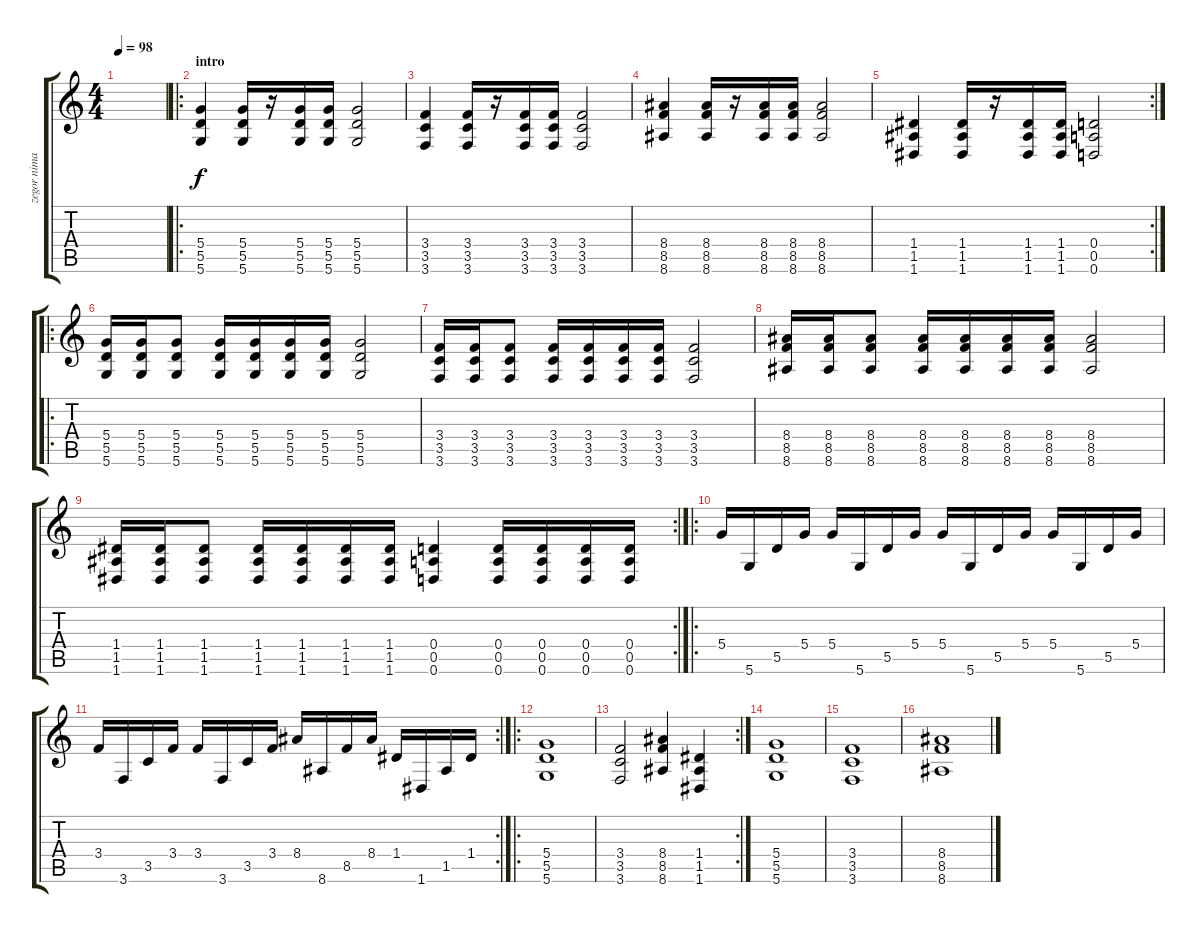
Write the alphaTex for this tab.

\track ("zegor nimajinb" "zegor nima") {instrument distortionguitar}
\staff {score tabs}
\tuning (E4 B3 G3 D3 A2 D2) {hide}
\ts (4 4)
\tempo 98
\clef g2
\ks c
|
\ro
\section ("" "intro")
(5.4 5.5 5.6).4 (5.4 5.5 5.6).16 r.16 (5.4 5.5 5.6).16 (5.4 5.5 5.6).16 (5.4 5.5 5.6).2 |
(3.4 3.5 3.6).4 (3.4 3.5 3.6).16 r.16 (3.4 3.5 3.6).16 (3.4 3.5 3.6).16 (3.4 3.5 3.6).2 |
(8.4 8.5 8.6).4 (8.4 8.5 8.6).16 r.16 (8.4 8.5 8.6).16 (8.4 8.5 8.6).16 (8.4 8.5 8.6).2 |
\rc 2
(1.4 1.5 1.6).4 (1.4 1.5 1.6).16 r.16 (1.4 1.5 1.6).16 (1.4 1.5 1.6).16 (0.4 0.5 0.6).2 |
\ro
(5.4 5.5 5.6).16 (5.4 5.5 5.6).16 (5.4 5.5 5.6).8 (5.4 5.5 5.6).16 (5.4 5.5 5.6).16 (5.4 5.5 5.6).16 (5.4 5.5 5.6).16 (5.4 5.5 5.6).2 |
(3.4 3.5 3.6).16 (3.4 3.5 3.6).16 (3.4 3.5 3.6).8 (3.4 3.5 3.6).16 (3.4 3.5 3.6).16 (3.4 3.5 3.6).16 (3.4 3.5 3.6).16 (3.4 3.5 3.6).2 |
(8.4 8.5 8.6).16 (8.4 8.5 8.6).16 (8.4 8.5 8.6).8 (8.4 8.5 8.6).16 (8.4 8.5 8.6).16 (8.4 8.5 8.6).16 (8.4 8.5 8.6).16 (8.4 8.5 8.6).2 |
\rc 2
(1.4 1.5 1.6).16 (1.4 1.5 1.6).16 (1.4 1.5 1.6).8 (1.4 1.5 1.6).16 (1.4 1.5 1.6).16 (1.4 1.5 1.6).16 (1.4 1.5 1.6).16 (0.4 0.5 0.6).4 (0.4 0.5 0.6).16 (0.4 0.5 0.6).16 (0.4 0.5 0.6).16 (0.4 0.5 0.6).16 |
\ro
5.4.16 5.6.16 5.5.16 5.4.16 5.4.16 5.6.16 5.5.16 5.4.16 5.4.16 5.6.16 5.5.16 5.4.16 5.4.16 5.6.16 5.5.16 5.4.16 |
\rc 2
3.4.16 3.6.16 3.5.16 3.4.16 3.4.16 3.6.16 3.5.16 3.4.16 8.4.16 8.6.16 8.5.16 8.4.16 1.4.16 1.6.16 1.5.16 1.4.16 |
\ro
(5.4 5.5 5.6).1 |
\rc 2
(3.4 3.5 3.6).2 (8.4 8.5 8.6).4 (1.4 1.5 1.6).4 |
(5.4 5.5 5.6).1 |
(3.4 3.5 3.6).1 |
(8.4 8.5 8.6).1
